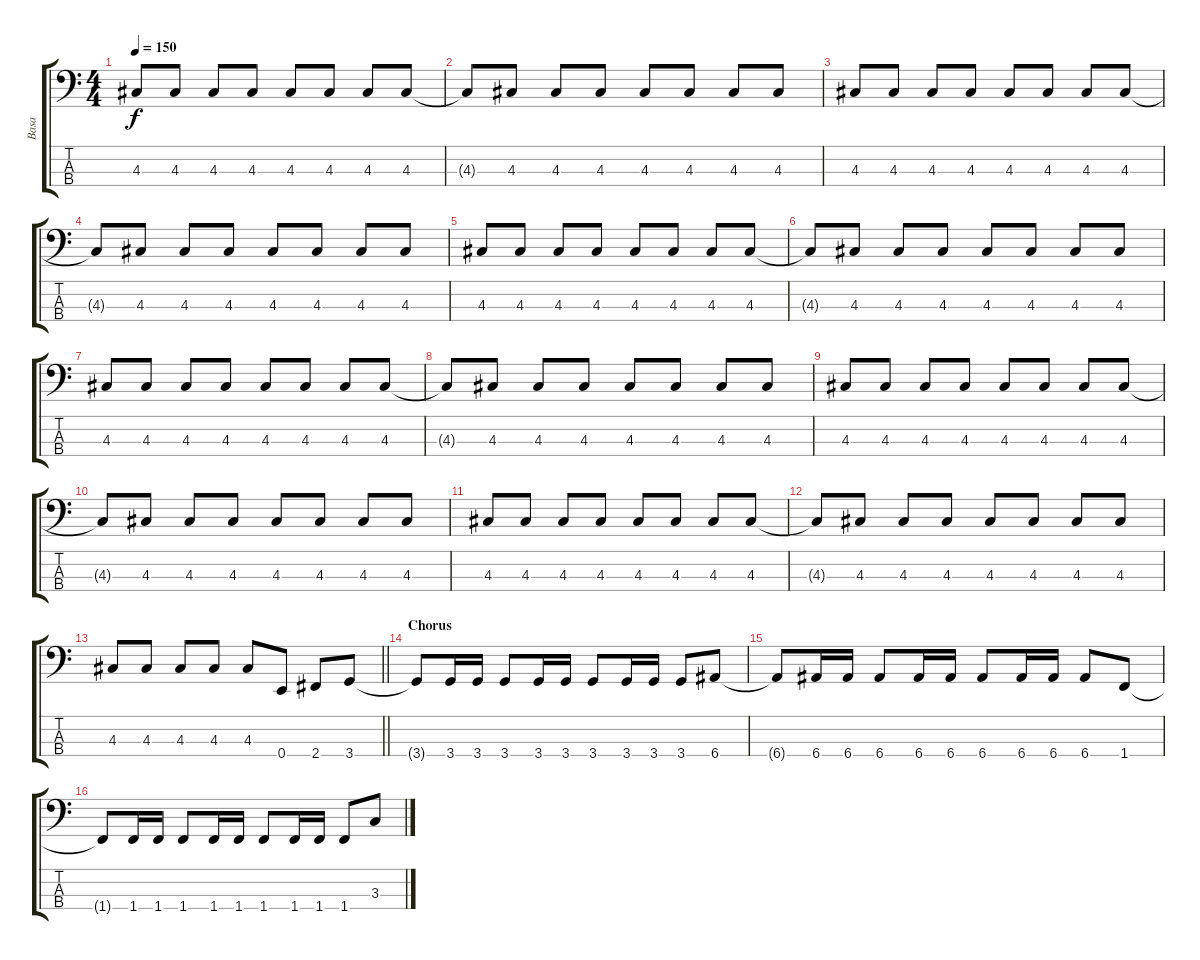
\track ("Basa" "Basa") {instrument electricbassfinger}
\staff {score tabs}
\tuning (G2 D2 A1 E1) {hide}
\ts (4 4)
\tempo 150
\clef f4
\ks c
4.3.8{dy f} 4.3.8 4.3.8 4.3.8 4.3.8 4.3.8 4.3.8 4.3.8 |
4.3{t}.8 4.3.8 4.3.8 4.3.8 4.3.8 4.3.8 4.3.8 4.3.8 |
4.3.8 4.3.8 4.3.8 4.3.8 4.3.8 4.3.8 4.3.8 4.3.8 |
4.3{t}.8 4.3.8 4.3.8 4.3.8 4.3.8 4.3.8 4.3.8 4.3.8 |
4.3.8 4.3.8 4.3.8 4.3.8 4.3.8 4.3.8 4.3.8 4.3.8 |
4.3{t}.8 4.3.8 4.3.8 4.3.8 4.3.8 4.3.8 4.3.8 4.3.8 |
4.3.8 4.3.8 4.3.8 4.3.8 4.3.8 4.3.8 4.3.8 4.3.8 |
4.3{t}.8 4.3.8 4.3.8 4.3.8 4.3.8 4.3.8 4.3.8 4.3.8 |
4.3.8 4.3.8 4.3.8 4.3.8 4.3.8 4.3.8 4.3.8 4.3.8 |
4.3{t}.8 4.3.8 4.3.8 4.3.8 4.3.8 4.3.8 4.3.8 4.3.8 |
4.3.8 4.3.8 4.3.8 4.3.8 4.3.8 4.3.8 4.3.8 4.3.8 |
4.3{t}.8 4.3.8 4.3.8 4.3.8 4.3.8 4.3.8 4.3.8 4.3.8 |
\barLineRight lightlight
4.3.8 4.3.8 4.3.8 4.3.8 4.3.8 0.4.8 2.4.8 3.4.8 |
\section ("" "Chorus")
3.4{t}.8 3.4.16 3.4.16 3.4.8 3.4.16 3.4.16 3.4.8 3.4.16 3.4.16 3.4.8 6.4.8 |
6.4{t}.8 6.4.16 6.4.16 6.4.8 6.4.16 6.4.16 6.4.8 6.4.16 6.4.16 6.4.8 1.4.8 |
1.4{t}.8 1.4.16 1.4.16 1.4.8 1.4.16 1.4.16 1.4.8 1.4.16 1.4.16 1.4.8 3.3.8
